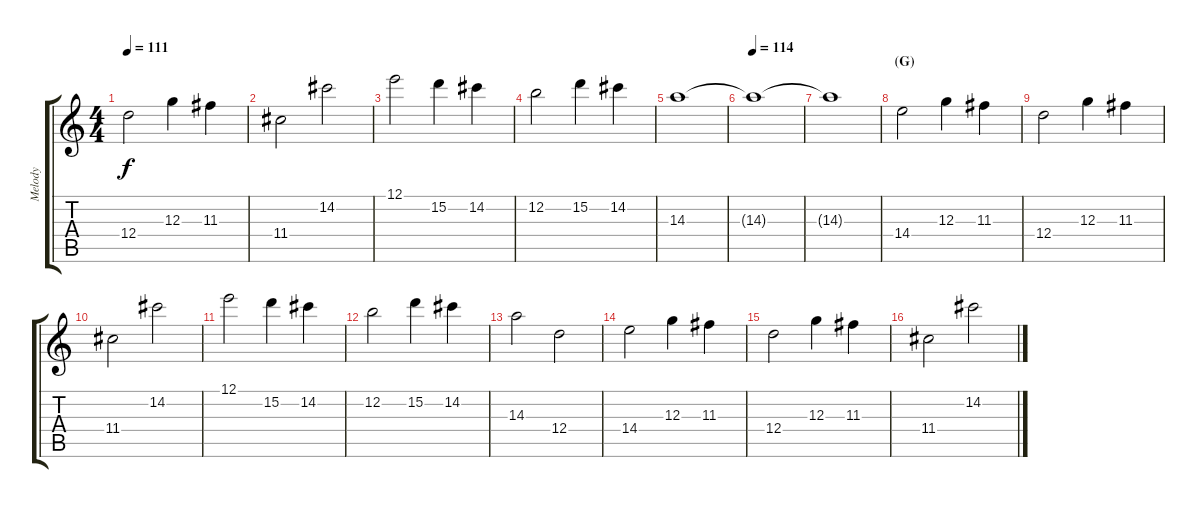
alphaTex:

\track ("Melody" "Melody") {instrument electricguitarjazz}
\staff {score tabs}
\tuning (E4 B3 G3 D3 A2 E2) {hide}
\ts (4 4)
\tempo 111
\clef g2
\ks c
12.4.2{dy f} 12.3.4 11.3.4 |
11.4.2 14.2.2 |
12.1.2 15.2.4 14.2.4 |
12.2.2 15.2.4 14.2.4 |
14.3.1 |
\tempo 114
14.3{t}.1 |
14.3{t}.1 |
\section ("" "(G)")
14.4.2 12.3.4 11.3.4 |
12.4.2 12.3.4 11.3.4 |
11.4.2 14.2.2 |
12.1.2 15.2.4 14.2.4 |
12.2.2 15.2.4 14.2.4 |
14.3.2 12.4.2 |
14.4.2 12.3.4 11.3.4 |
12.4.2 12.3.4 11.3.4 |
11.4.2 14.2.2
